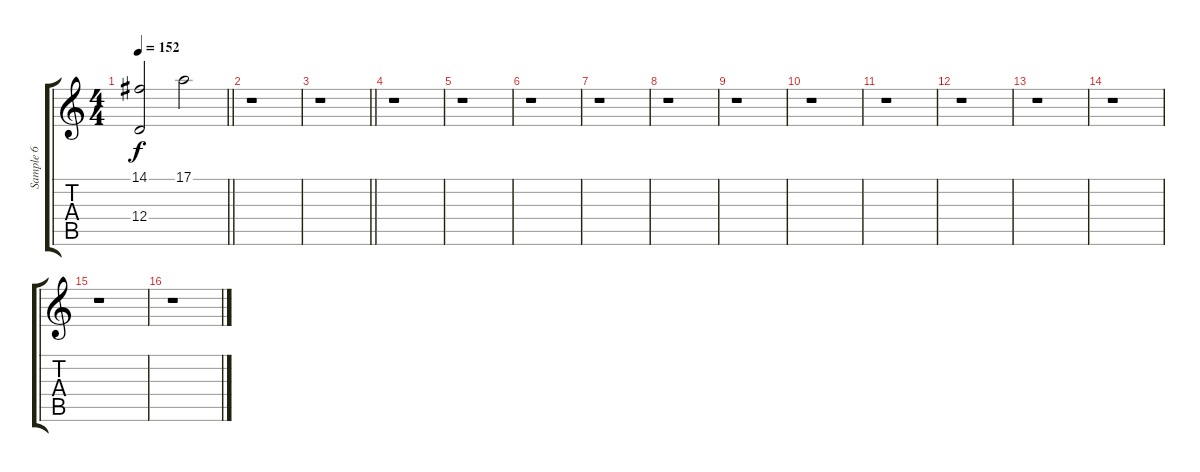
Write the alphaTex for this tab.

\track ("Sample 6" "Sample 6") {instrument pad2warm}
\staff {score tabs}
\tuning (E4 B3 G3 D3 A2 E2) {hide}
\ts (4 4)
\tempo 152
\clef g2
\barLineRight lightlight
\ks c
(14.1{t} 12.4{t}).2{dy f} 17.1.2 |
\section ("" " ")
r.1 |
\barLineRight lightlight
r.1 |
\section ("" " ")
r.1 |
r.1 |
r.1 |
r.1 |
r.1 |
r.1 |
r.1 |
r.1 |
r.1 |
r.1 |
r.1 |
r.1 |
r.1
